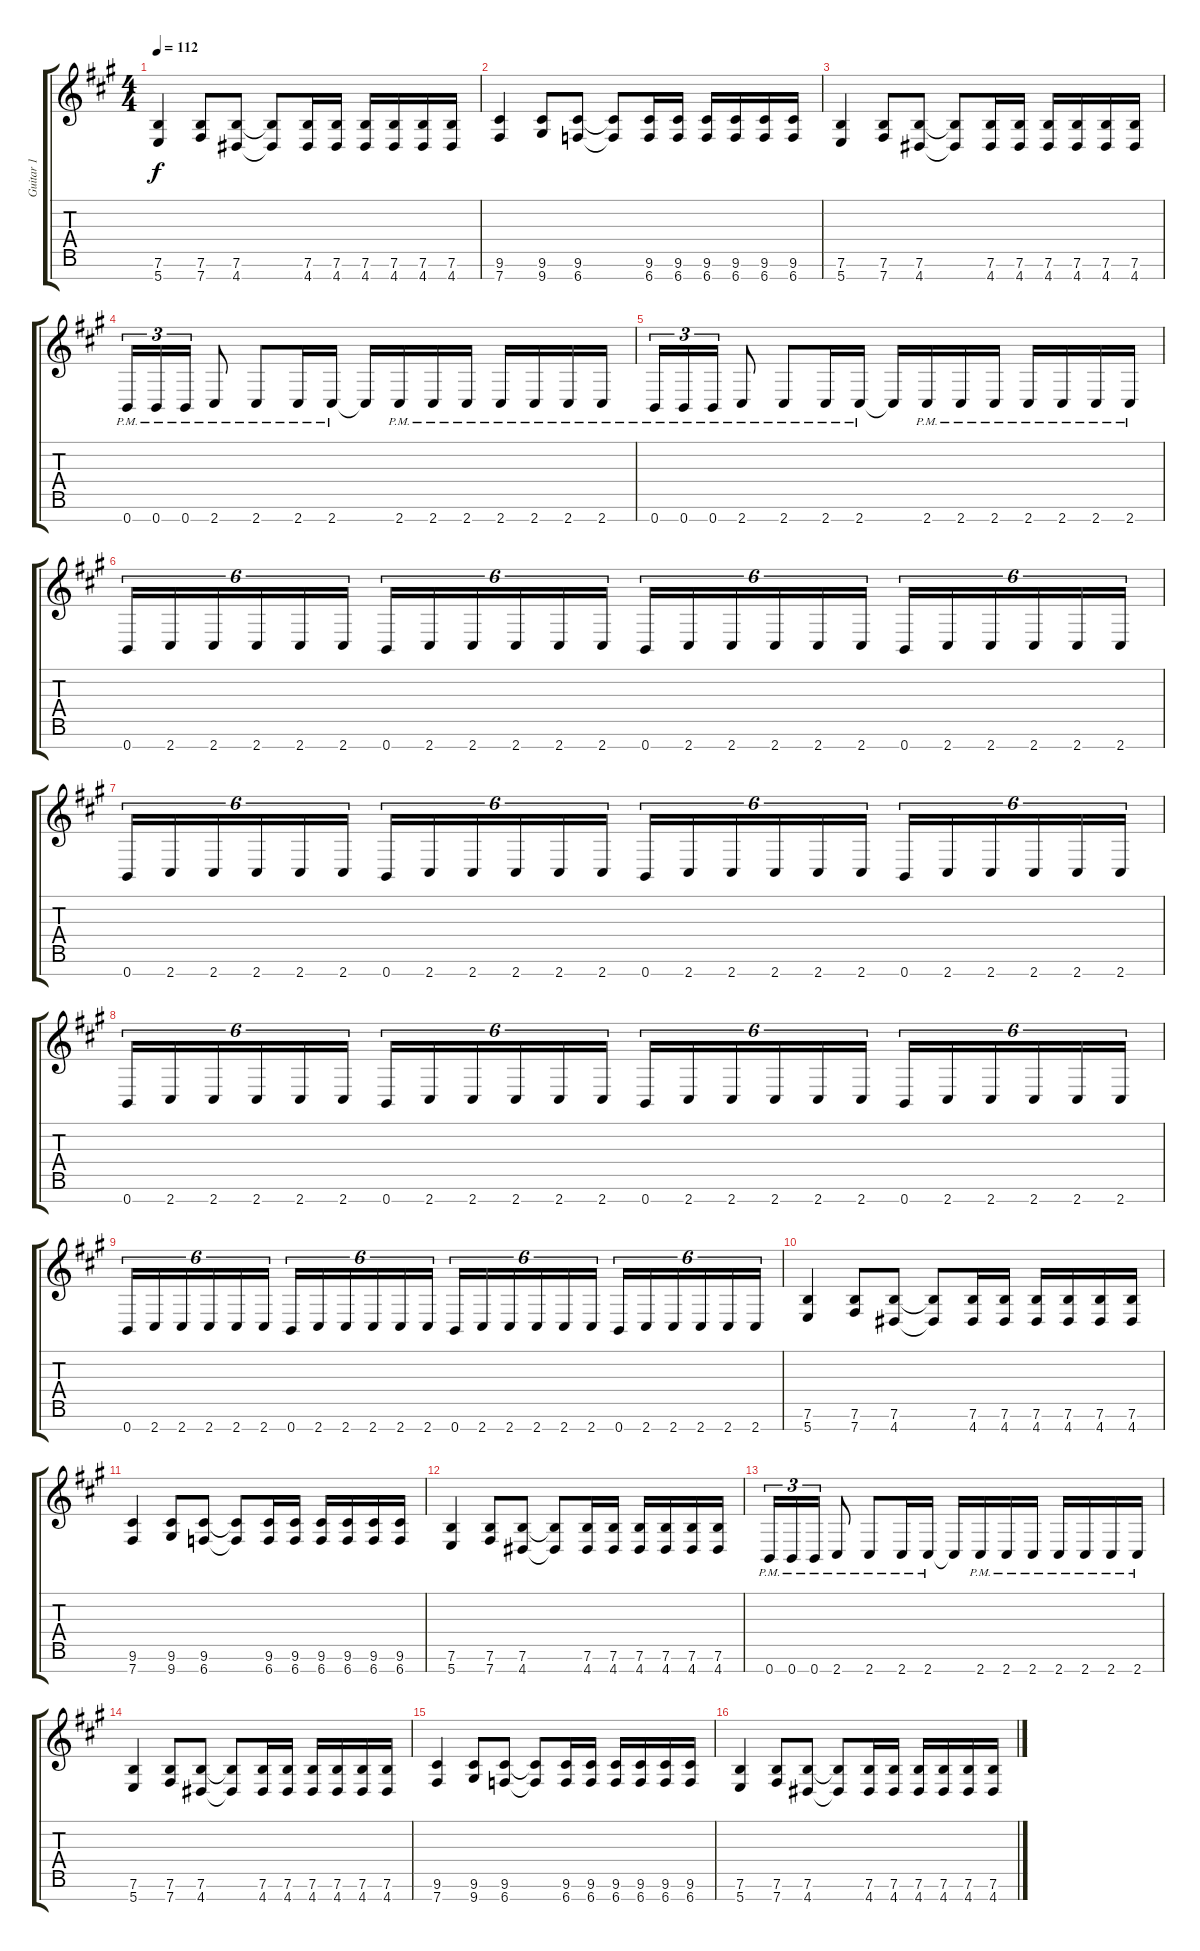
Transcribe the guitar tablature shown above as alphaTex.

\track ("Guitar 1" "Guitar 1") {instrument distortionguitar}
\staff {score tabs}
\tuning (E4 B3 G3 D3 A2 E2 B1) {hide}
\ts (4 4)
\tempo 112
\clef g2
\ks f#minor
(7.6 5.7).4{dy f} (7.6 7.7).8 (7.6 4.7).8 (7.6{t} 4.7{t}).8 (7.6 4.7).16 (7.6 4.7).16 (7.6 4.7).16 (7.6 4.7).16 (7.6 4.7).16 (7.6 4.7).16 |
(9.6 7.7).4 (9.6 9.7).8 (9.6 6.7).8 (9.6{t} 6.7{t}).8 (9.6 6.7).16 (9.6 6.7).16 (9.6 6.7).16 (9.6 6.7).16 (9.6 6.7).16 (9.6 6.7).16 |
(7.6 5.7).4 (7.6 7.7).8 (7.6 4.7).8 (7.6{t} 4.7{t}).8 (7.6 4.7).16 (7.6 4.7).16 (7.6 4.7).16 (7.6 4.7).16 (7.6 4.7).16 (7.6 4.7).16 |
0.7{pm}.16{tu (3 2)} 0.7{pm}.16{tu (3 2)} 0.7{pm}.16{tu (3 2)} 2.7{pm}.8 2.7{pm}.8 2.7{pm}.16 2.7{pm}.16 2.7{t}.16 2.7{pm}.16 2.7{pm}.16 2.7{pm}.16 2.7{pm}.16 2.7{pm}.16 2.7{pm}.16 2.7{pm}.16 |
0.7{pm}.16{tu (3 2)} 0.7{pm}.16{tu (3 2)} 0.7{pm}.16{tu (3 2)} 2.7{pm}.8 2.7{pm}.8 2.7{pm}.16 2.7{pm}.16 2.7{t}.16 2.7{pm}.16 2.7{pm}.16 2.7{pm}.16 2.7{pm}.16 2.7{pm}.16 2.7{pm}.16 2.7{pm}.16 |
0.7.16{tu (6 4)} 2.7.16{tu (6 4)} 2.7.16{tu (6 4)} 2.7.16{tu (6 4)} 2.7.16{tu (6 4)} 2.7.16{tu (6 4)} 0.7.16{tu (6 4)} 2.7.16{tu (6 4)} 2.7.16{tu (6 4)} 2.7.16{tu (6 4)} 2.7.16{tu (6 4)} 2.7.16{tu (6 4)} 0.7.16{tu (6 4)} 2.7.16{tu (6 4)} 2.7.16{tu (6 4)} 2.7.16{tu (6 4)} 2.7.16{tu (6 4)} 2.7.16{tu (6 4)} 0.7.16{tu (6 4)} 2.7.16{tu (6 4)} 2.7.16{tu (6 4)} 2.7.16{tu (6 4)} 2.7.16{tu (6 4)} 2.7.16{tu (6 4)} |
0.7.16{tu (6 4)} 2.7.16{tu (6 4)} 2.7.16{tu (6 4)} 2.7.16{tu (6 4)} 2.7.16{tu (6 4)} 2.7.16{tu (6 4)} 0.7.16{tu (6 4)} 2.7.16{tu (6 4)} 2.7.16{tu (6 4)} 2.7.16{tu (6 4)} 2.7.16{tu (6 4)} 2.7.16{tu (6 4)} 0.7.16{tu (6 4)} 2.7.16{tu (6 4)} 2.7.16{tu (6 4)} 2.7.16{tu (6 4)} 2.7.16{tu (6 4)} 2.7.16{tu (6 4)} 0.7.16{tu (6 4)} 2.7.16{tu (6 4)} 2.7.16{tu (6 4)} 2.7.16{tu (6 4)} 2.7.16{tu (6 4)} 2.7.16{tu (6 4)} |
0.7.16{tu (6 4)} 2.7.16{tu (6 4)} 2.7.16{tu (6 4)} 2.7.16{tu (6 4)} 2.7.16{tu (6 4)} 2.7.16{tu (6 4)} 0.7.16{tu (6 4)} 2.7.16{tu (6 4)} 2.7.16{tu (6 4)} 2.7.16{tu (6 4)} 2.7.16{tu (6 4)} 2.7.16{tu (6 4)} 0.7.16{tu (6 4)} 2.7.16{tu (6 4)} 2.7.16{tu (6 4)} 2.7.16{tu (6 4)} 2.7.16{tu (6 4)} 2.7.16{tu (6 4)} 0.7.16{tu (6 4)} 2.7.16{tu (6 4)} 2.7.16{tu (6 4)} 2.7.16{tu (6 4)} 2.7.16{tu (6 4)} 2.7.16{tu (6 4)} |
0.7.16{tu (6 4)} 2.7.16{tu (6 4)} 2.7.16{tu (6 4)} 2.7.16{tu (6 4)} 2.7.16{tu (6 4)} 2.7.16{tu (6 4)} 0.7.16{tu (6 4)} 2.7.16{tu (6 4)} 2.7.16{tu (6 4)} 2.7.16{tu (6 4)} 2.7.16{tu (6 4)} 2.7.16{tu (6 4)} 0.7.16{tu (6 4)} 2.7.16{tu (6 4)} 2.7.16{tu (6 4)} 2.7.16{tu (6 4)} 2.7.16{tu (6 4)} 2.7.16{tu (6 4)} 0.7.16{tu (6 4)} 2.7.16{tu (6 4)} 2.7.16{tu (6 4)} 2.7.16{tu (6 4)} 2.7.16{tu (6 4)} 2.7.16{tu (6 4)} |
(7.6 5.7).4 (7.6 7.7).8 (7.6 4.7).8 (7.6{t} 4.7{t}).8 (7.6 4.7).16 (7.6 4.7).16 (7.6 4.7).16 (7.6 4.7).16 (7.6 4.7).16 (7.6 4.7).16 |
(9.6 7.7).4 (9.6 9.7).8 (9.6 6.7).8 (9.6{t} 6.7{t}).8 (9.6 6.7).16 (9.6 6.7).16 (9.6 6.7).16 (9.6 6.7).16 (9.6 6.7).16 (9.6 6.7).16 |
(7.6 5.7).4 (7.6 7.7).8 (7.6 4.7).8 (7.6{t} 4.7{t}).8 (7.6 4.7).16 (7.6 4.7).16 (7.6 4.7).16 (7.6 4.7).16 (7.6 4.7).16 (7.6 4.7).16 |
0.7{pm}.16{tu (3 2)} 0.7{pm}.16{tu (3 2)} 0.7{pm}.16{tu (3 2)} 2.7{pm}.8 2.7{pm}.8 2.7{pm}.16 2.7{pm}.16 2.7{t}.16 2.7{pm}.16 2.7{pm}.16 2.7{pm}.16 2.7{pm}.16 2.7{pm}.16 2.7{pm}.16 2.7{pm}.16 |
(7.6 5.7).4 (7.6 7.7).8 (7.6 4.7).8 (7.6{t} 4.7{t}).8 (7.6 4.7).16 (7.6 4.7).16 (7.6 4.7).16 (7.6 4.7).16 (7.6 4.7).16 (7.6 4.7).16 |
(9.6 7.7).4 (9.6 9.7).8 (9.6 6.7).8 (9.6{t} 6.7{t}).8 (9.6 6.7).16 (9.6 6.7).16 (9.6 6.7).16 (9.6 6.7).16 (9.6 6.7).16 (9.6 6.7).16 |
(7.6 5.7).4 (7.6 7.7).8 (7.6 4.7).8 (7.6{t} 4.7{t}).8 (7.6 4.7).16 (7.6 4.7).16 (7.6 4.7).16 (7.6 4.7).16 (7.6 4.7).16 (7.6 4.7).16
